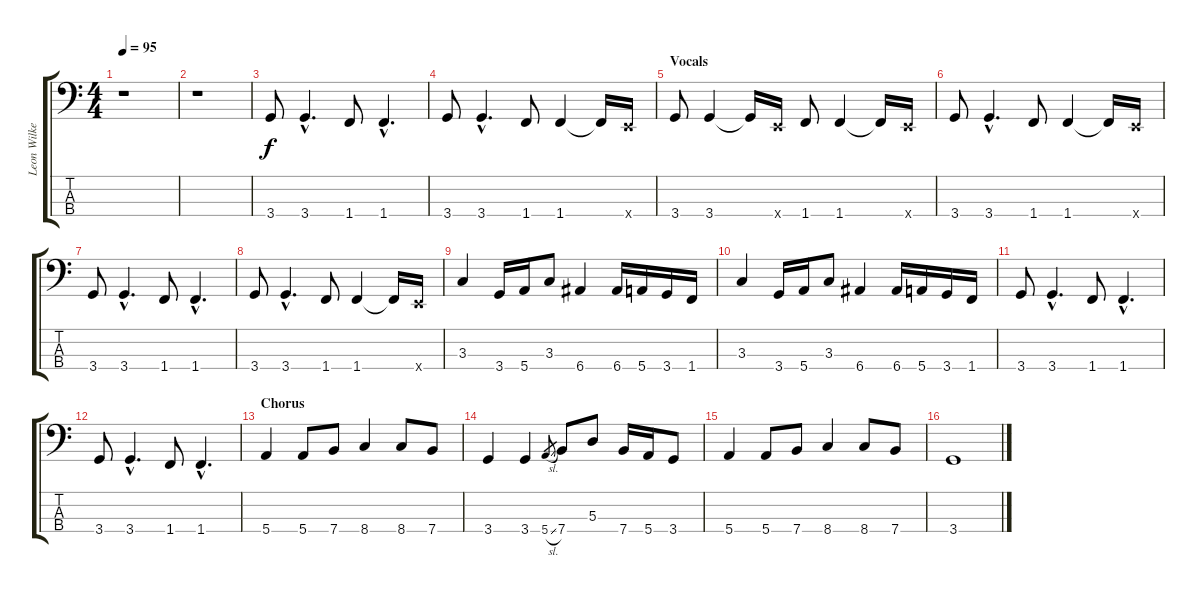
\track ("Leon Wilkeson  " "Leon Wilke") {instrument acousticguitarsteel}
\staff {score tabs}
\tuning (G2 D2 A1 E1) {hide}
\ts (4 4)
\tempo 95
\clef f4
\ks c
r.1{dy f instrument acousticguitarsteel} |
r.1 |
3.4.8 3.4{hac}.4{d} 1.4.8 1.4{hac}.4{d} |
3.4.8 3.4{hac}.4{d} 1.4.8 1.4.4 1.4{t}.16 0.4{x}.16 |
\section ("" "Vocals")
3.4.8 3.4.4 3.4{t}.16 0.4{x}.16 1.4.8 1.4.4 1.4{t}.16 0.4{x}.16 |
3.4.8 3.4{hac}.4{d} 1.4.8 1.4.4 1.4{t}.16 0.4{x}.16 |
3.4.8 3.4{hac}.4{d} 1.4.8 1.4{hac}.4{d} |
3.4.8 3.4{hac}.4{d} 1.4.8 1.4.4 1.4{t}.16 0.4{x}.16 |
3.3.4 3.4.16 5.4.16 3.3.8 6.4.4 6.4.16 5.4.16 3.4.16 1.4.16 |
3.3.4 3.4.16 5.4.16 3.3.8 6.4.4 6.4.16 5.4.16 3.4.16 1.4.16 |
3.4.8 3.4{hac}.4{d} 1.4.8 1.4{hac}.4{d} |
3.4.8 3.4{hac}.4{d} 1.4.8 1.4{hac}.4{d} |
\section ("" "Chorus")
5.4.4 5.4.8 7.4.8 8.4.4 8.4.8 7.4.8 |
3.4.4 3.4.4 5.4{sl}.8{gr} 7.4.8 5.3.8 7.4.16 5.4.16 3.4.8 |
5.4.4 5.4.8 7.4.8 8.4.4 8.4.8 7.4.8 |
3.4.1
